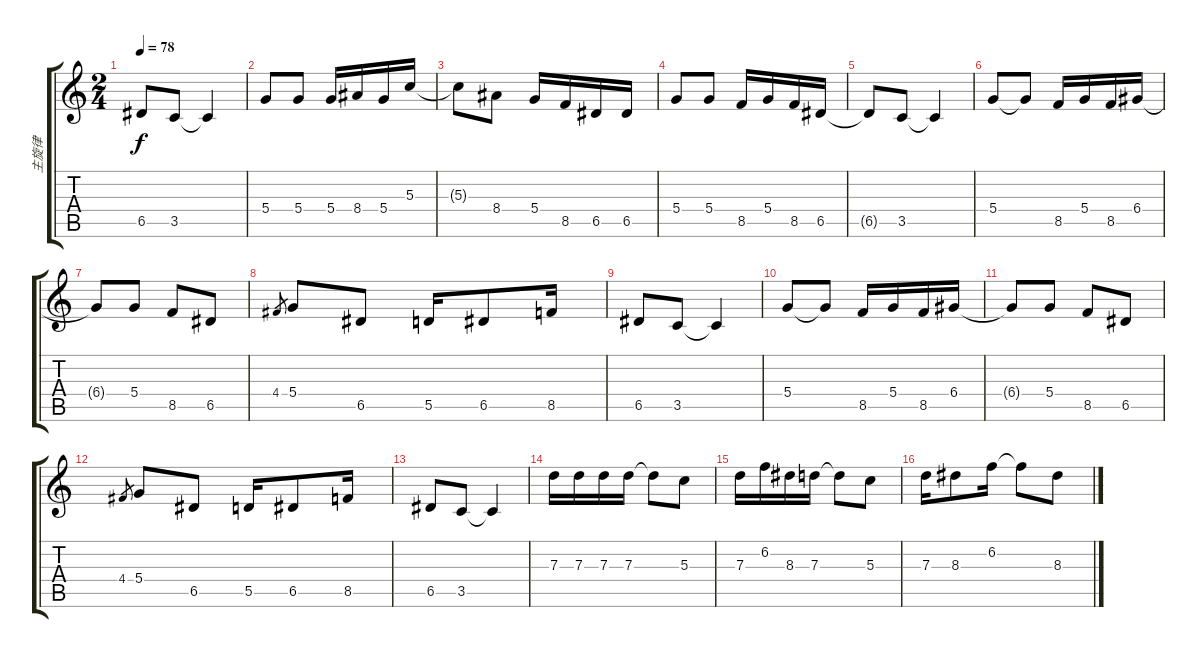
\track ("主旋律" "主旋律") {instrument banjo}
\staff {score tabs}
\tuning (E4 B3 G3 D3 A2 E2) {hide}
\displaytranspose 12
\ts (2 4)
\tempo 78
\clef g2
\ks c
6.5{t}.8{dy f} 3.5.8 3.5{t}.4 |
5.4.8 5.4.8 5.4.16 8.4.16 5.4.16 5.3.16 |
5.3{t}.8 8.4.8 5.4.16 8.5.16 6.5.16 6.5.16 |
5.4.8 5.4.8 8.5.16 5.4.16 8.5.16 6.5.16 |
6.5{t}.8 3.5.8 3.5{t}.4 |
5.4.8 5.4{t}.8 8.5.16 5.4.16 8.5.16 6.4.16 |
6.4{t}.8 5.4.8 8.5.8 6.5.8 |
4.4.8{gr} 5.4.8 6.5.8 5.5.16 6.5.8 8.5.16 |
6.5.8 3.5.8 3.5{t}.4 |
5.4.8 5.4{t}.8 8.5.16 5.4.16 8.5.16 6.4.16 |
6.4{t}.8 5.4.8 8.5.8 6.5.8 |
4.4.8{gr} 5.4.8 6.5.8 5.5.16 6.5.8 8.5.16 |
6.5.8 3.5.8 3.5{t}.4 |
7.3.16 7.3.16 7.3.16 7.3.16 7.3{t}.8 5.3.8 |
7.3.16 6.2.16 8.3.16 7.3.16 7.3{t}.8 5.3.8 |
7.3.16 8.3.8 6.2.16 6.2{t}.8 8.3.8
